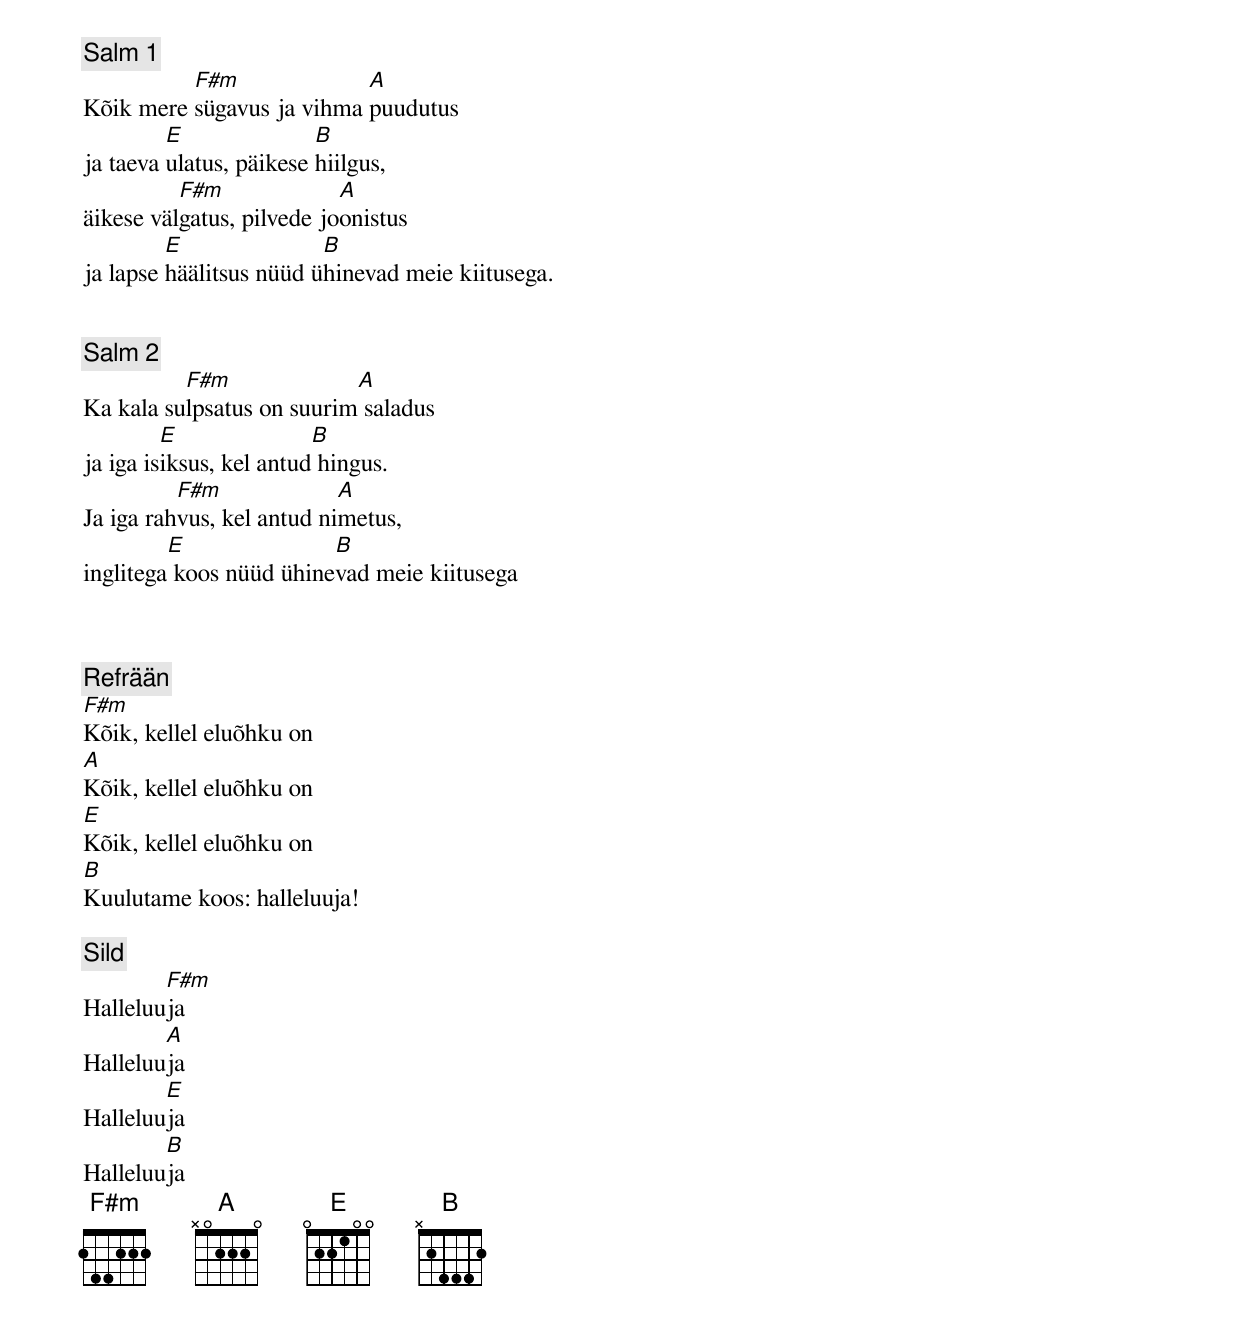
[Salm 1]
          F#m              A
Kõik mere sügavus ja vihma puudutus
         E               B
ja taeva ulatus, päikese hiilgus,
          F#m              A
äikese välgatus, pilvede joonistus
         E               B
ja lapse häälitsus nüüd ühinevad meie kiitusega.


[Salm 2]
          F#m              A
Ka kala sulpsatus on suurim saladus
         E               B
ja iga isiksus, kel antud hingus.
          F#m              A
Ja iga rahvus, kel antud nimetus,
         E               B
inglitega koos nüüd ühinevad meie kiitusega



[Refrään]
F#m
Kõik, kellel eluõhku on
A
Kõik, kellel eluõhku on
E
Kõik, kellel eluõhku on
B
Kuulutame koos: halleluuja!

[Sild]
        F#m
Halleluuja
        A
Halleluuja
        E
Halleluuja
        B
Halleluuja
